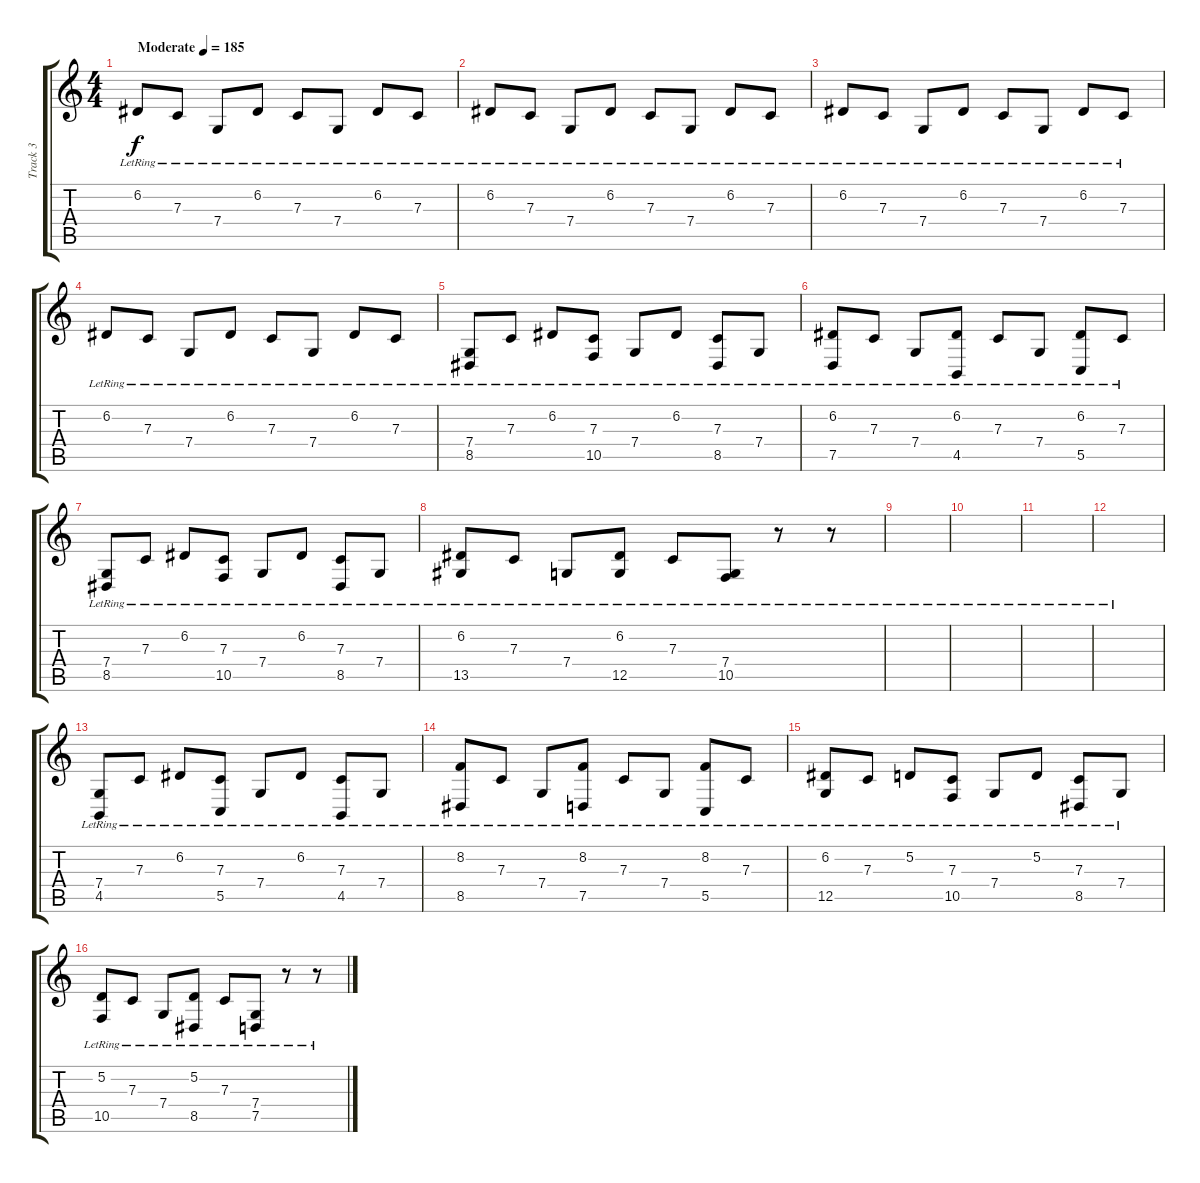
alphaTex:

\track ("Track 3" "Track 3") {instrument acousticgrandpiano}
\staff {score tabs}
\tuning (D4 A3 F3 C3 G2 C2) {hide}
\ts (4 4)
\tempo (185 "Moderate")
\clef g2
\ks c
6.2{lr}.8{dy f instrument acousticgrandpiano} 7.3{lr}.8 7.4{lr}.8 6.2{lr}.8 7.3{lr}.8 7.4{lr}.8 6.2{lr}.8 7.3{lr}.8 |
6.2{lr}.8 7.3{lr}.8 7.4{lr}.8 6.2{lr}.8 7.3{lr}.8 7.4{lr}.8 6.2{lr}.8 7.3{lr}.8 |
6.2{lr}.8 7.3{lr}.8 7.4{lr}.8 6.2{lr}.8 7.3{lr}.8 7.4{lr}.8 6.2{lr}.8 7.3{lr}.8 |
6.2{lr}.8 7.3{lr}.8 7.4{lr}.8 6.2{lr}.8 7.3{lr}.8 7.4{lr}.8 6.2{lr}.8 7.3{lr}.8 |
(7.4{lr} 8.5{lr}).8 7.3{lr}.8 6.2{lr}.8 (7.3{lr} 10.5{lr}).8 7.4{lr}.8 6.2{lr}.8 (7.3{lr} 8.5{lr}).8 7.4{lr}.8 |
(6.2{lr} 7.5{lr}).8 7.3{lr}.8 7.4{lr}.8 (6.2{lr} 4.5{lr}).8 7.3{lr}.8 7.4{lr}.8 (6.2{lr} 5.5{lr}).8 7.3{lr}.8 |
(7.4{lr} 8.5{lr}).8 7.3{lr}.8 6.2{lr}.8 (7.3{lr} 10.5{lr}).8 7.4{lr}.8 6.2{lr}.8 (7.3{lr} 8.5{lr}).8 7.4{lr}.8 |
(6.2{lr} 13.5{lr}).8 7.3{lr}.8 7.4{lr}.8 (6.2{lr} 12.5{lr}).8 7.3{lr}.8 (7.4{lr} 10.5{lr}).8 r.8 r.8 |
|
|
|
|
(7.4{lr} 4.5{lr}).8 7.3{lr}.8 6.2{lr}.8 (7.3{lr} 5.5{lr}).8 7.4{lr}.8 6.2{lr}.8 (7.3{lr} 4.5{lr}).8 7.4{lr}.8 |
(8.2{lr} 8.5{lr}).8 7.3{lr}.8 7.4{lr}.8 (8.2{lr} 7.5{lr}).8 7.3{lr}.8 7.4{lr}.8 (8.2{lr} 5.5{lr}).8 7.3{lr}.8 |
(6.2{lr} 12.5{lr}).8 7.3{lr}.8 5.2{lr}.8 (7.3{lr} 10.5{lr}).8 7.4{lr}.8 5.2{lr}.8 (7.3{lr} 8.5{lr}).8 7.4{lr}.8 |
(5.2{lr} 10.5{lr}).8 7.3{lr}.8 7.4{lr}.8 (5.2{lr} 8.5{lr}).8 7.3{lr}.8 (7.4{lr} 7.5).8 r.8 r.8
